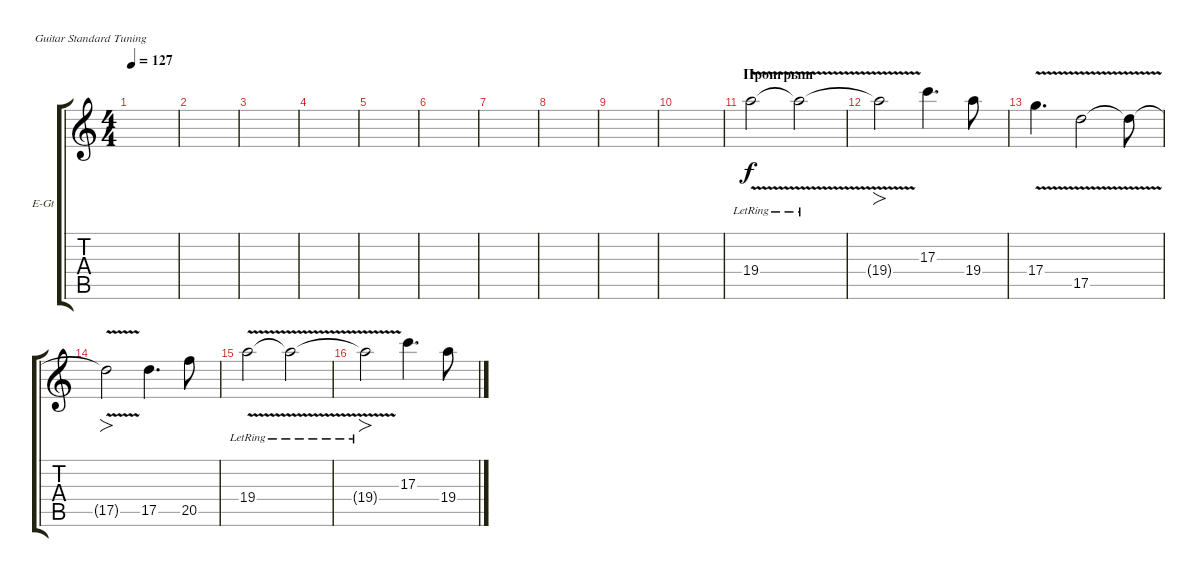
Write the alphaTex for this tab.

\defaultSystemsLayout 4
\bracketExtendMode groupsimilarinstruments
\firstSystemTrackNameOrientation horizontal
\otherSystemsTrackNameOrientation horizontal
\track ("Клавиша" "E-Gt") {instrument overdrivenguitar}
\staff {score tabs}
\tuning (E4 B3 G3 D3 A2 E2)
\ts (4 4)
\tempo 127
\clef g2
\ks c
|
|
|
|
|
|
|
|
|
|
\section ("" "Проигрыш")
19.4{v lr}.2 19.4{v lr t}.2 |
19.4{t}.2{fo} 17.3.4{d} 19.4.8 |
17.4{v}.4{d} 17.5{v}.2 17.5{v t}.8 |
17.5{t}.2{fo} 17.5.4{d} 20.5.8 |
19.4{v lr}.2 19.4{v lr t}.2 |
19.4{lr t}.2{fo} 17.3.4{d} 19.4.8
